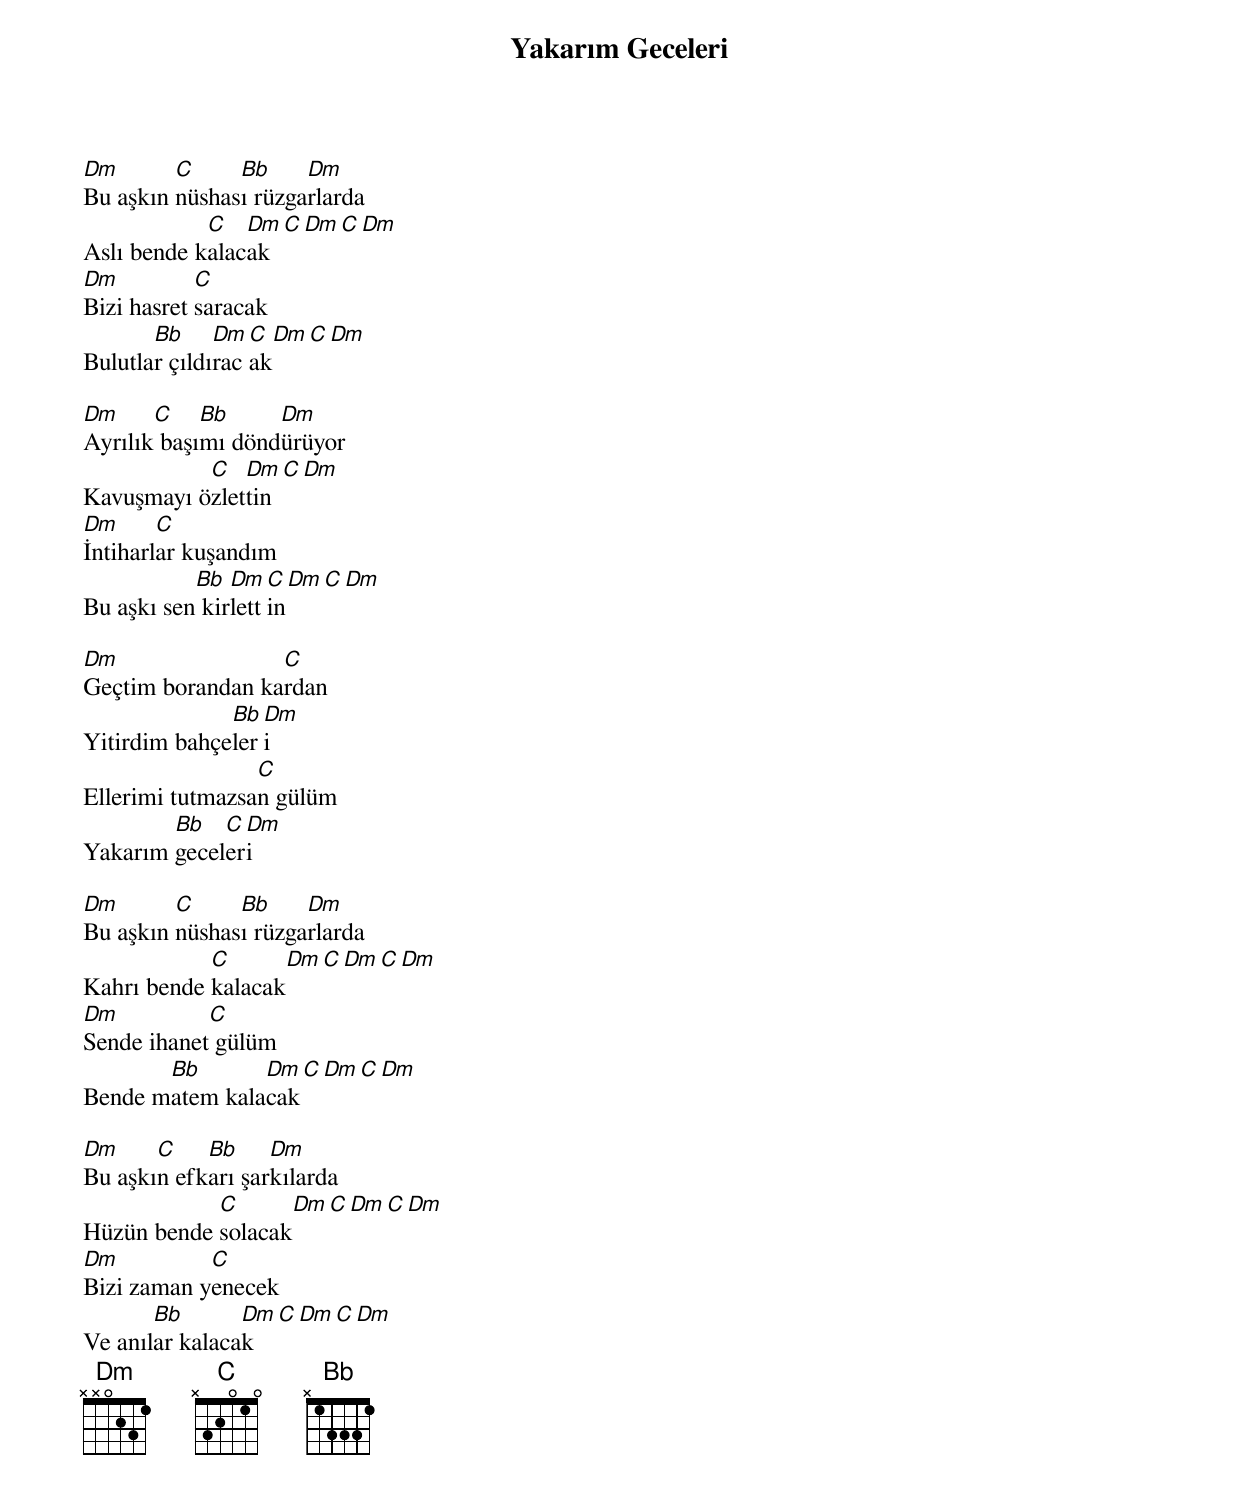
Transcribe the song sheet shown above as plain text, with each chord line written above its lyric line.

{title: Yakarım Geceleri}
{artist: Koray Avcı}

Dm       C     Bb     Dm
Bu aşkın nüshası rüzgarlarda
            C   Dm C Dm C Dm
Aslı bende kalacak
Dm          C
Bizi hasret saracak
       Bb     Dm C Dm C Dm
Bulutlar çıldıracak

Dm     C    Bb     Dm
Ayrılık başımı döndürüyor
           C   Dm C Dm
Kavuşmayı özlettin
Dm      C
İntiharlar kuşandım
           Bb  Dm  C Dm C Dm
Bu aşkı sen kirlettin

Dm                C
Geçtim borandan kardan
              Bb Dm
Yitirdim bahçeleri
                 C
Ellerimi tutmazsan gülüm
        Bb   C Dm
Yakarım geceleri

Dm       C     Bb     Dm
Bu aşkın nüshası rüzgarlarda
            C       Dm C Dm C Dm
Kahrı bende kalacak
Dm          C
Sende ihanet gülüm
       Bb       Dm C Dm C Dm
Bende matem kalacak

Dm     C    Bb     Dm
Bu aşkın efkarı şarkılarda
            C       Dm C Dm C Dm
Hüzün bende solacak
Dm          C
Bizi zaman yenecek
       Bb       Dm C Dm C Dm
Ve anılar kalacak
